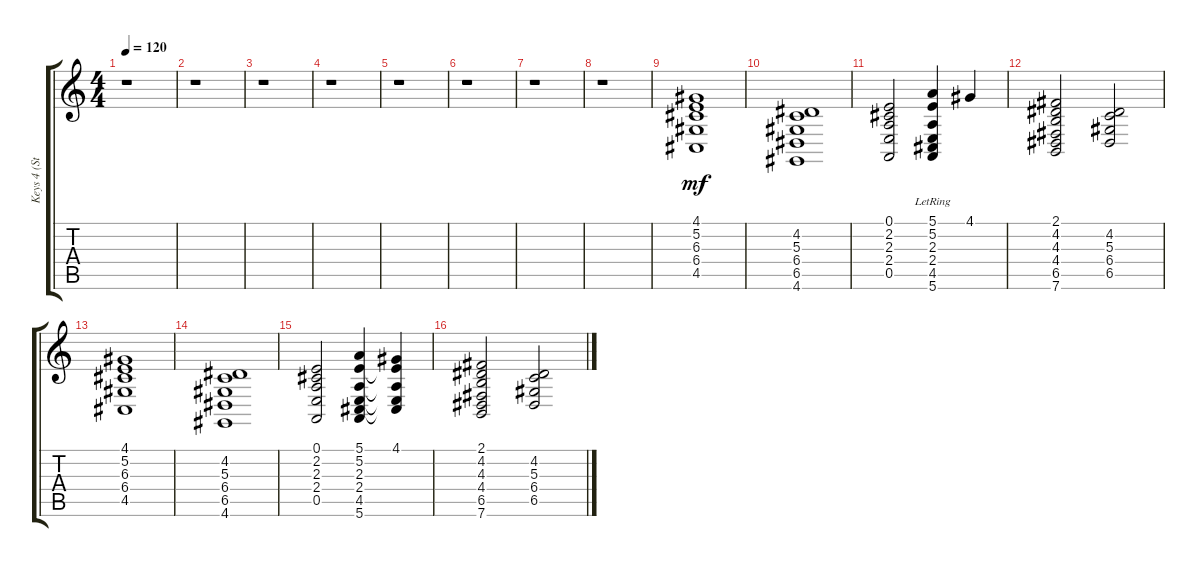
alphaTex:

\track ("Keys 4 (Str. Ens.)" "Keys 4 (St") {instrument synthstrings1}
\staff {score tabs}
\tuning (E4 B3 G3 D3 A2 E2) {hide}
\ts (4 4)
\tempo 120
\clef g2
\ks c
r.1{dy f} |
r.1 |
r.1 |
r.1 |
r.1 |
r.1 |
r.1 |
r.1 |
(4.1 5.2 6.3 6.4 4.5).1{dy mf} |
(4.2 5.3 6.4 6.5 4.6).1 |
(0.1 2.2 2.3 2.4 0.5).2 (5.1{lr} 5.2{lr} 2.3{lr} 2.4{lr} 4.5{lr} 5.6{lr}).4 4.1.4 |
(2.1 4.2 4.3 4.4 6.5 7.6).2 (4.2 5.3 6.4 6.5).2 |
(4.1 5.2 6.3 6.4 4.5).1 |
(4.2 5.3 6.4 6.5 4.6).1 |
(0.1 2.2 2.3 2.4 0.5).2 (5.1 5.2 2.3 2.4 4.5 5.6).4 (4.1 5.2{t} 2.3{t} 2.4{t} 4.5{t}).4 |
(2.1 4.2 4.3 4.4 6.5 7.6).2 (4.2 5.3 6.4 6.5).2
